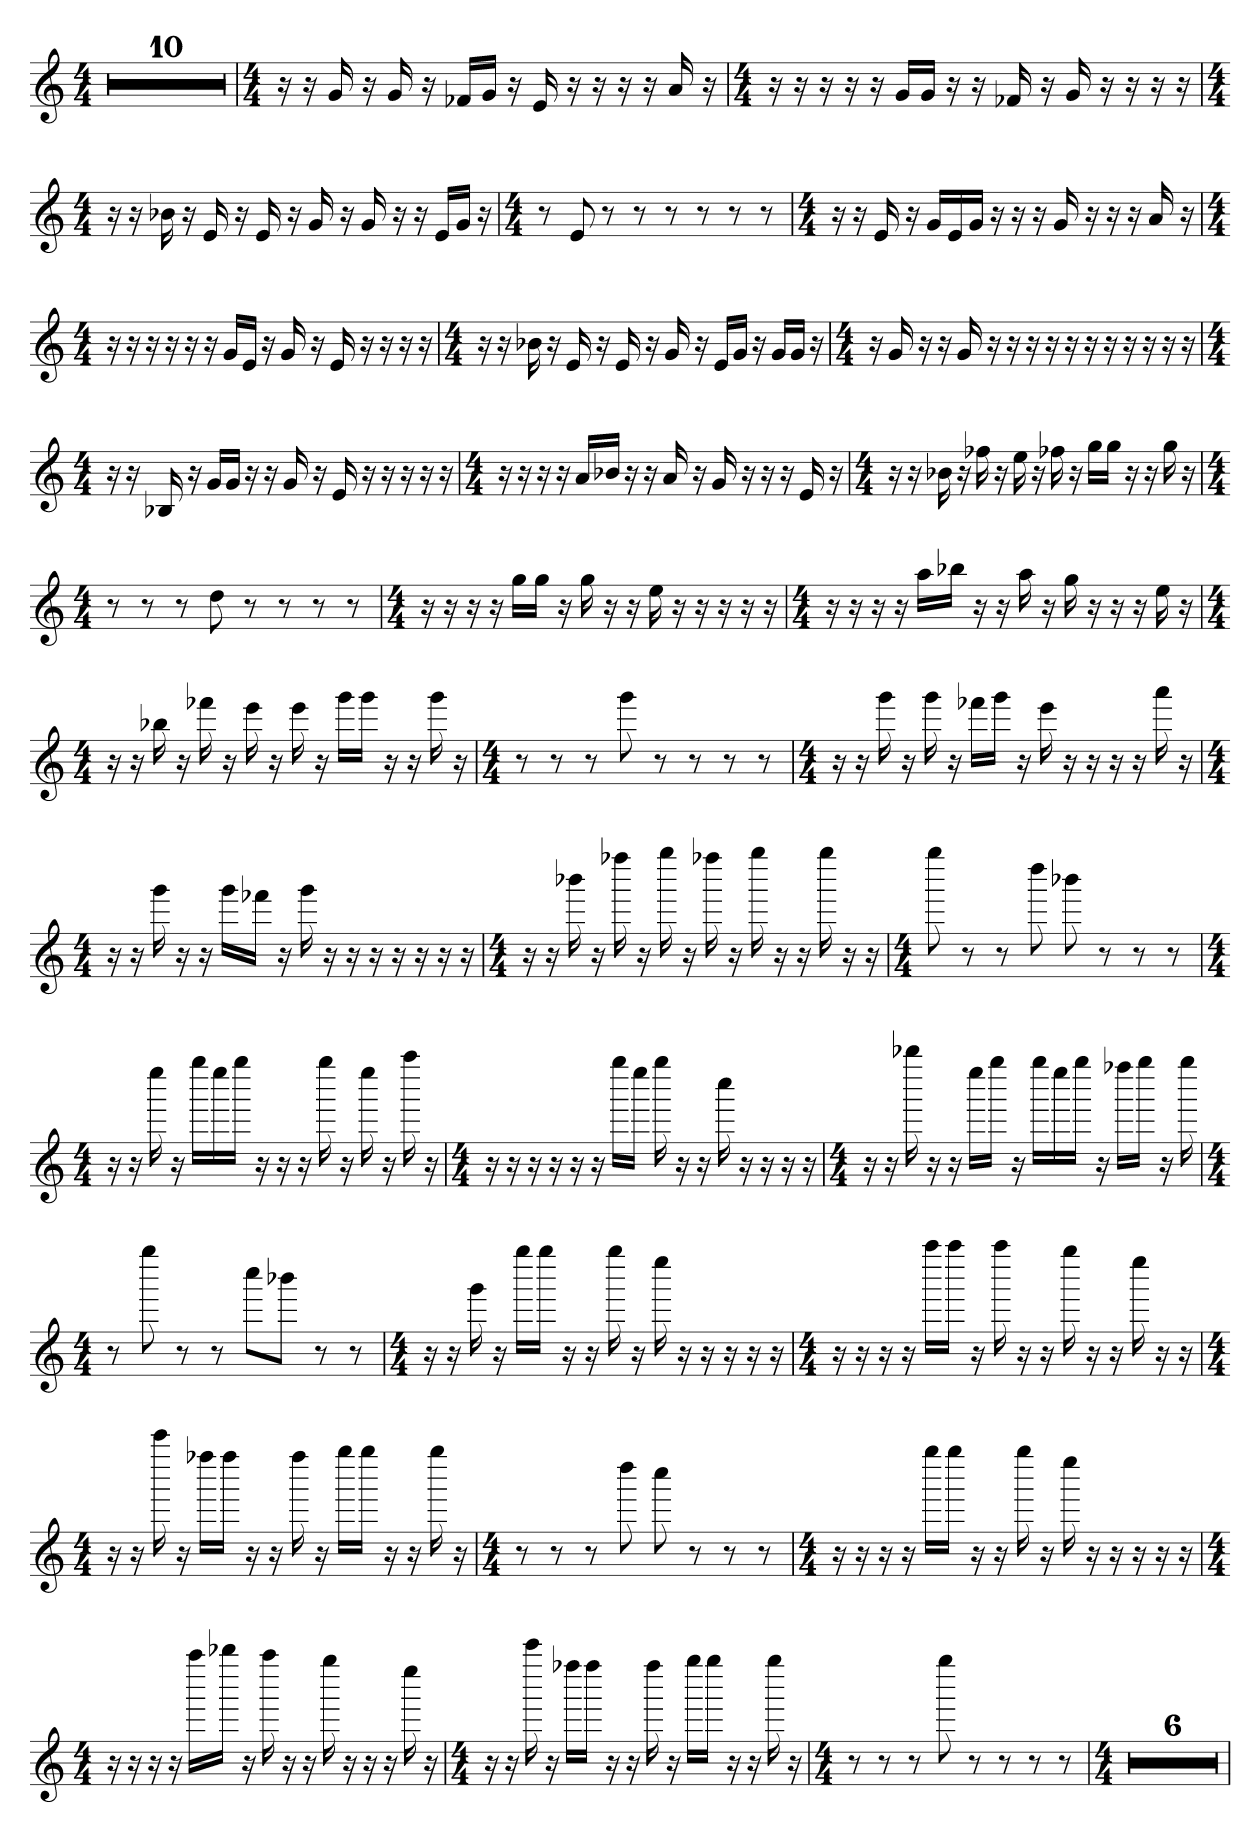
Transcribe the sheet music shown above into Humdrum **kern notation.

**kern
*part1
*staff1
*M4/4
=
1r
=
*M4/4
1r
=
*M4/4
1r
=
*M4/4
1r
=
*M4/4
1r
=
*M4/4
1r
=
*M4/4
1r
=
*M4/4
1r
=
*M4/4
1r
=
*M4/4
1r
=
*M4/4
16r
16r
16g
16r
16g
16r
16f-XLL
16gJJ
16r
16e
16r
16r
16r
16r
16a
16r
=
*M4/4
16r
16r
16r
16r
16r
16gLL
16gJJ
16r
16r
16f-X
16r
16g
16r
16r
16r
16r
=
*M4/4
16r
16r
16b-X
16r
16e
16r
16e
16r
16g
16r
16g
16r
16r
16eLL
16gJJ
16r
=
*M4/4
8r
8e
8r
8r
8r
8r
8r
8r
=
*M4/4
16r
16r
16e
16r
16gLL
16e
16gJJ
16r
16r
16r
16g
16r
16r
16r
16a
16r
=
*M4/4
16r
16r
16r
16r
16r
16r
16gLL
16eJJ
16r
16g
16r
16e
16r
16r
16r
16r
=
*M4/4
16r
16r
16b-X
16r
16e
16r
16e
16r
16g
16r
16eLL
16gJJ
16r
16gLL
16gJJ
16r
=
*M4/4
16r
16g
16r
16r
16g
16r
16r
16r
16r
16r
16r
16r
16r
16r
16r
16r
=
*M4/4
16r
16r
16B-X
16r
16gLL
16gJJ
16r
16r
16g
16r
16e
16r
16r
16r
16r
16r
=
*M4/4
16r
16r
16r
16r
16aLL
16b-XJJ
16r
16r
16a
16r
16g
16r
16r
16r
16e
16r
=
*M4/4
16r
16r
16b-X
16r
16ff-X
16r
16ee
16r
16ff-X
16r
16ggLL
16ggJJ
16r
16r
16gg
16r
=
*M4/4
8r
8r
8r
8dd
8r
8r
8r
8r
=
*M4/4
16r
16r
16r
16r
16ggLL
16ggJJ
16r
16gg
16r
16r
16ee
16r
16r
16r
16r
16r
=
*M4/4
16r
16r
16r
16r
16aaLL
16bb-XJJ
16r
16r
16aa
16r
16gg
16r
16r
16r
16ee
16r
=
*M4/4
16r
16r
16bb-X
16r
16fff-X
16r
16eee
16r
16eee
16r
16gggLL
16gggJJ
16r
16r
16ggg
16r
=
*M4/4
8r
8r
8r
8ggg
8r
8r
8r
8r
=
*M4/4
16r
16r
16ggg
16r
16ggg
16r
16fff-XLL
16gggJJ
16r
16eee
16r
16r
16r
16r
16aaa
16r
=
*M4/4
16r
16r
16ggg
16r
16r
16gggLL
16fff-XJJ
16r
16ggg
16r
16r
16r
16r
16r
16r
16r
=
*M4/4
16r
16r
16bbb-X
16r
16ffff-X
16r
16gggg
16r
16ffff-X
16r
16gggg
16r
16r
16gggg
16r
16r
=
*M4/4
8gggg
8r
8r
8dddd
8bbb-X
8r
8r
8r
=
*M4/4
16r
16r
16eeee
16r
16ggggLL
16eeee
16ggggJJ
16r
16r
16r
16gggg
16r
16eeee
16r
16aaaa
16r
=
*M4/4
16r
16r
16r
16r
16r
16r
16ggggLL
16eeeeJJ
16gggg
16r
16r
16cccc
16r
16r
16r
16r
=
*M4/4
16r
16r
16bbbb-X
16r
16r
16eeeeLL
16ggggJJ
16r
16ggggLL
16eeee
16ggggJJ
16r
16ffff-XLL
16ggggJJ
16r
16gggg
=
*M4/4
8r
8gggg
8r
8r
8ccccL
8bbb-XJ
8r
8r
=
*M4/4
16r
16r
16ggg
16r
16ggggLL
16ggggJJ
16r
16r
16gggg
16r
16eeee
16r
16r
16r
16r
16r
=
*M4/4
16r
16r
16r
16r
16aaaaLL
16aaaaJJ
16r
16aaaa
16r
16r
16gggg
16r
16r
16eeee
16r
16r
=
*M4/4
16r
16r
16ccccc
16r
16ffff-XLL
16ffff-JJ
16r
16r
16ffff-
16r
16ggggLL
16ggggJJ
16r
16r
16gggg
16r
=
*M4/4
8r
8r
8r
8dddd
8cccc
8r
8r
8r
=
*M4/4
16r
16r
16r
16r
16ggggLL
16ggggJJ
16r
16r
16gggg
16r
16eeee
16r
16r
16r
16r
16r
=
*M4/4
16r
16r
16r
16r
16aaaaLL
16bbbb-XJJ
16r
16aaaa
16r
16r
16gggg
16r
16r
16r
16eeee
16r
=
*M4/4
16r
16r
16ccccc
16r
16ffff-XLL
16ffff-JJ
16r
16r
16ffff-
16r
16ggggLL
16ggggJJ
16r
16r
16gggg
16r
=
*M4/4
8r
8r
8r
8gggg
8r
8r
8r
8r
=
*M4/4
1r
=
*M4/4
1r
=
*M4/4
1r
=
*M4/4
1r
=
*M4/4
1r
=
*M4/4
1r
=
*-
